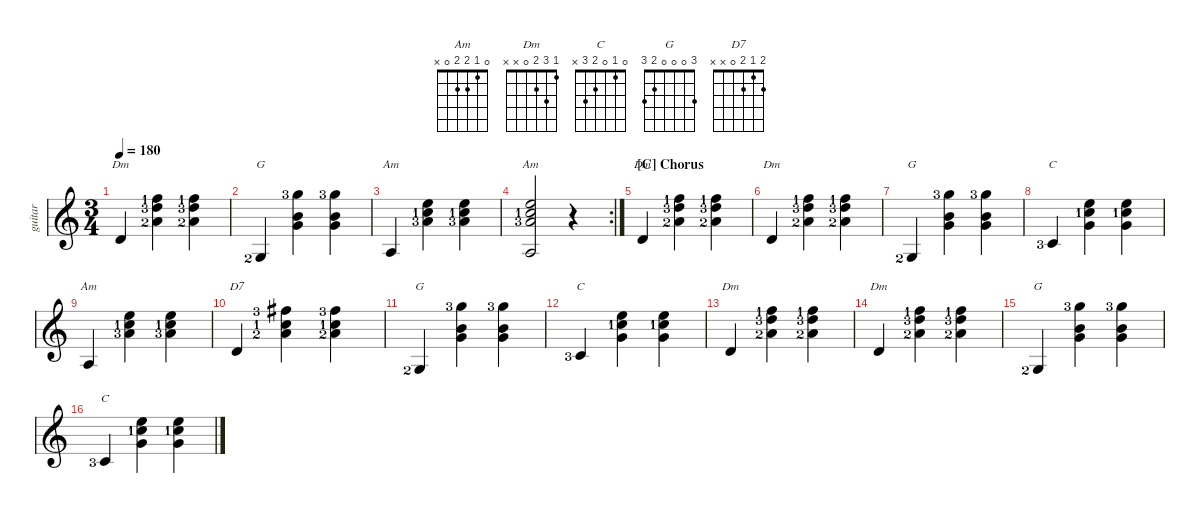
\defaultSystemsLayout 5
\hideDynamics
\bracketExtendMode groupsimilarinstruments
\multiTrackTrackNamePolicy allsystems
\otherSystemsTrackNameOrientation horizontal
\track (" Guitar  " "guitar ") {instrument acousticguitarnylon}
\staff {score}
\tuning (E4 B3 G3 D3 A2 E2)
\chord ("Am" 0 1 2 2 0 x) {showfingering false}
\chord ("Dm" 1 3 2 0 x x) {showfingering false}
\chord ("C" 0 1 0 2 3 x) {showfingering false}
\chord ("G" 3 0 0 0 2 3) {showfingering false}
\chord ("D7" 2 1 2 0 x x) {showfingering false}
\ts (3 4)
\tempo 180
\clef g2
\ks c
0.4.4{ch "Dm" dy mf beam Up} (1.1{lf 2} 2.3{lf 3} 3.2{lf 4}).4{beam Down} (1.1{lf 2} 2.3{lf 3} 3.2{lf 4}).4{beam Down} |
3.6{lf 3}.4{ch "G" beam Up} (3.1{lf 4} 0.2 0.3).4{beam Down} (3.1{lf 4} 0.2 0.3).4{beam Down} |
0.5.4{ch "Am" beam Up} (0.1 1.2{lf 2} 2.3{lf 4}).4{beam Down} (0.1 1.2{lf 2} 2.3{lf 4}).4{beam Down} |
\rc 2
(0.1 1.2{lf 2} 2.3{lf 4} 0.5).2{ch "Am" beam Up} r.4{beam Up} |
\section ("C" "Chorus")
0.4.4{ch "Dm" beam Up} (1.1{lf 2} 2.3{lf 3} 3.2{lf 4}).4{beam Down} (1.1{lf 2} 2.3{lf 3} 3.2{lf 4}).4{beam Down} |
0.4.4{ch "Dm" beam Up} (1.1{lf 2} 2.3{lf 3} 3.2{lf 4}).4{beam Down} (1.1{lf 2} 2.3{lf 3} 3.2{lf 4}).4{beam Down} |
3.6{lf 3}.4{ch "G" beam Up} (3.1{lf 4} 0.2 0.3).4{beam Down} (3.1{lf 4} 0.2 0.3).4{beam Down} |
3.5{lf 4}.4{ch "C" beam Up} (0.1 1.2{lf 2} 0.3).4{beam Down} (0.1 1.2{lf 2} 0.3).4{beam Down} |
0.5.4{ch "Am" beam Up} (0.1 1.2{lf 2} 2.3{lf 4}).4{beam Down} (0.1 1.2{lf 2} 2.3{lf 4}).4{beam Down} |
0.4.4{ch "D7" beam Up} (2.1{lf 4 acc #} 1.2{lf 2} 2.3{lf 3}).4{beam Down} (2.1{lf 4 acc #} 1.2{lf 2} 2.3{lf 3}).4{beam Down} |
3.6{lf 3}.4{ch "G" beam Up} (3.1{lf 4} 0.2 0.3).4{beam Down} (3.1{lf 4} 0.2 0.3).4{beam Down} |
3.5{lf 4}.4{ch "C" beam Up} (0.1 1.2{lf 2} 0.3).4{beam Down} (0.1 1.2{lf 2} 0.3).4{beam Down} |
0.4.4{ch "Dm" beam Up} (1.1{lf 2} 2.3{lf 3} 3.2{lf 4}).4{beam Down} (1.1{lf 2} 2.3{lf 3} 3.2{lf 4}).4{beam Down} |
0.4.4{ch "Dm" beam Up} (1.1{lf 2} 2.3{lf 3} 3.2{lf 4}).4{beam Down} (1.1{lf 2} 2.3{lf 3} 3.2{lf 4}).4{beam Down} |
3.6{lf 3}.4{ch "G" beam Up} (3.1{lf 4} 0.2 0.3).4{beam Down} (3.1{lf 4} 0.2 0.3).4{beam Down} |
3.5{lf 4}.4{ch "C" beam Up} (0.1 1.2{lf 2} 0.3).4{beam Down} (0.1 1.2{lf 2} 0.3).4{beam Down}
